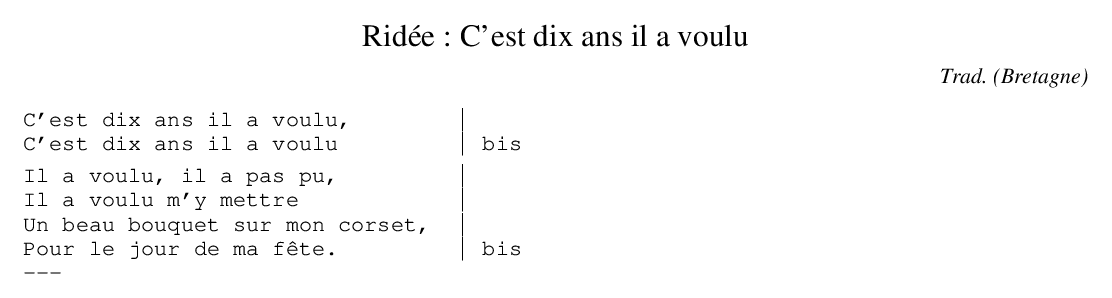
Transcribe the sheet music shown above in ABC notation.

X:1
T:Ridée : C'est dix ans il a voulu
C:Trad.
O:Bretagne
M:4/4
L:1/8
Q:1/4=130
K:C
%%textfont Courier 14
%%begintext

C'est dix ans il a voulu,        |
C'est dix ans il a voulu         | bis

Il a voulu, il a pas pu,         |
Il a voulu m'y mettre            |
Un beau bouquet sur mon corset,  |
Pour le jour de ma fête.         | bis
---
